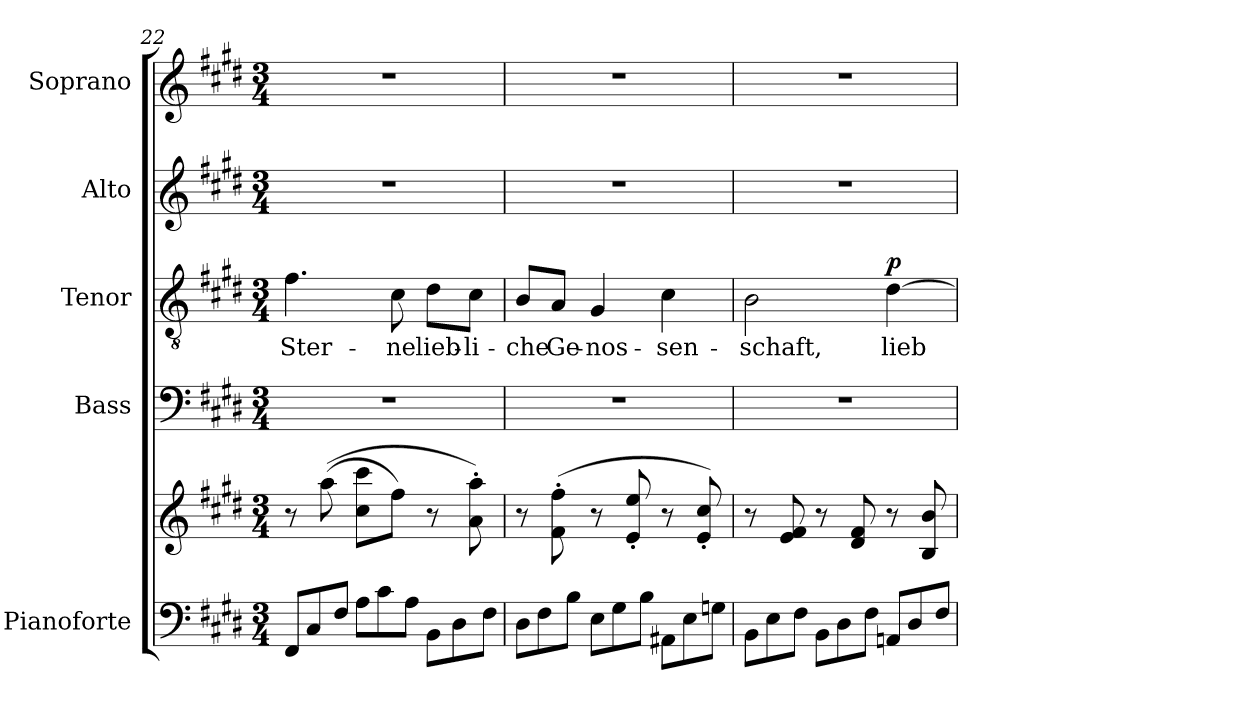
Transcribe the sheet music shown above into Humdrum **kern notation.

**kern	**kern	**kern	**kern	**text	**dynam	**kern	**kern
*part5	*part5	*part4	*part3	*part3	*part3	*part2	*part1
*staff6	*staff5	*staff4	*staff3	*staff3	*staff3	*staff2	*staff1
*I"Pianoforte	*	*I"Bass	*I"Tenor	*	*	*I"Alto	*I"Soprano
*I'Pno	*	*	*	*	*	*	*
*clefF4	*clefG2	*clefF4	*clefGv2	*	*	*clefG2	*clefG2
*k[f#c#g#d#]	*k[f#c#g#d#]	*k[f#c#g#d#]	*k[f#c#g#d#]	*	*	*k[f#c#g#d#]	*k[f#c#g#d#]
*M3/4	*M3/4	*M3/4	*M3/4	*	*	*M3/4	*M3/4
*Xtuplet	*	*	*	*	*	*	*
=22	=22	=22	=22	=22	=22	=22	=22
!	!	!	!	!LO:LY:b	!	!	!
12FF#/L	8r	2.r	4.f#\	Ster-	.	2.r	2.r
12C#/	.	.	.	.	.	.	.
.	((8aa\	.	.	.	.	.	.
12F#/J	.	.	.	.	.	.	.
12A\L	8cc#\ 8ccc#\L	.	.	.	.	.	.
12c#\	.	.	.	.	.	.	.
!	!	!	!	!LO:LY:b	!	!	!
.	8ff#\J)	.	8c#\	-ne	.	.	.
12A\J	.	.	.	.	.	.	.
!	!	!	!	!LO:LY:b	!	!	!
12BB\L	8r	.	8d#\L	lieb-	.	.	.
12D#\	.	.	.	.	.	.	.
!	!	!	!	!LO:LY:b	!	!	!
.	8a\' 8aa\')	.	8c#\J	-li-	.	.	.
12F#\J	.	.	.	.	.	.	.
=23	=23	=23	=23	=23	=23	=23	=23
!	!	!	!	!LO:LY:b	!	!	!
12D#\L	8r	2.r	8B/L	-che	.	2.r	2.r
12F#\	.	.	.	.	.	.	.
!	!	!	!	!LO:LY:b	!	!	!
.	(>8f#\' 8ff#\'	.	8A/J	Ge-	.	.	.
12B\J	.	.	.	.	.	.	.
!	!	!	!	!LO:LY:b	!	!	!
12E\L	8r	.	4G#/	-nos-	.	.	.
12G#\	.	.	.	.	.	.	.
.	8e/' 8ee/'	.	.	.	.	.	.
12B\J	.	.	.	.	.	.	.
!	!	!	!	!LO:LY:b	!	!	!
12AA#X\L	8r	.	4c#\	-sen-	.	.	.
12E\	.	.	.	.	.	.	.
.	8e/' 8cc#/')	.	.	.	.	.	.
12Gn\J	.	.	.	.	.	.	.
!!LO:LB:g=z
=24	=24	=24	=24	=24	=24	=24	=24
!	!	!	!	!LO:LY:b	!	!	!
12BB\L	8r	2.r	2B\	-schaft,	.	2.r	2.r
12E\	.	.	.	.	.	.	.
.	8e/ 8f#/	.	.	.	.	.	.
12F#\J	.	.	.	.	.	.	.
12BB\L	8r	.	.	.	.	.	.
12D#\	.	.	.	.	.	.	.
.	8d#/ 8f#/	.	.	.	.	.	.
12F#\J	.	.	.	.	.	.	.
!	!	!	!	!LO:LY:b	!LO:DY:a	!	!
12AAn/L	8r	.	[4d#\	lieb-	p	.	.
12D#/	.	.	.	.	.	.	.
.	8B/ 8b/	.	.	.	.	.	.
12F#/J	.	.	.	.	.	.	.
=	=	=	=	=	=	=	=
*-	*-	*-	*-	*-	*-	*-	*-
